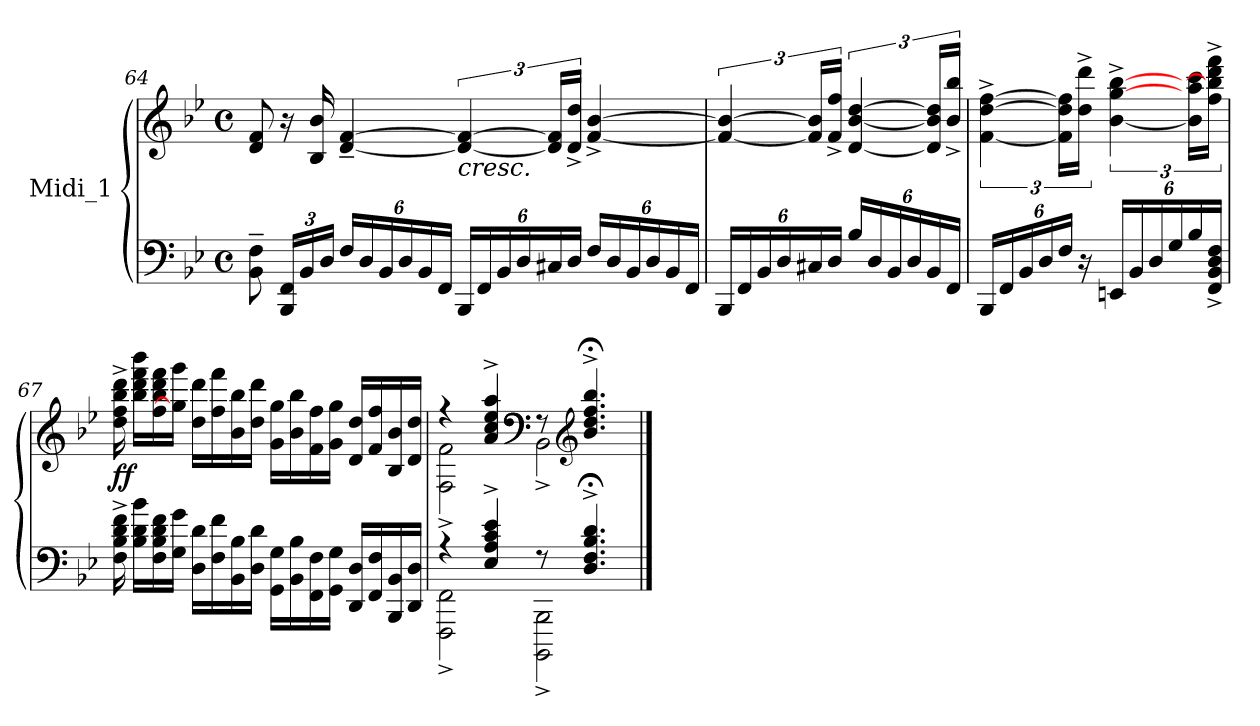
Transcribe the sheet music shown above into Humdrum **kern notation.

**kern	**kern	**dynam
*part1	*part1	*part1
*staff2	*staff1	*staff1/2
*I"Midi_1	*	*
!!LO:LB:g=z
*clefF4	*clefG2	*
*k[b-e-]	*k[b-e-]	*
*B-:	*B-:	*
*M4/4	*M4/4	*
*met(c)	*met(c)	*
=64	=64	=64
8BB-\~ 8F\~	8d/ 8f/	.
*Xbrackettup	*	*
24BBB-/ 24FF/LL	16r	.
24BB-/	.	.
.	16B-i/ 16b-/	.
24D/JJ	.	.
24F/LL	[4d/~ [4f/~	.
24D/	.	.
24BB-/	.	.
24D/	.	.
24BB-/	.	.
24FF/JJ	.	.
!	!LO:TX:b:i:t=cresc.	!
24BBB-/LL	6d/_ 6f/_	.
24FF/	.	.
24BB-/	.	.
24D/	.	.
24C#X/	24d/] 24f/]LL	.
24D/JJ	24d/^ 24dd/^JJ	.
24F/LL	[4f/^ [4b-/^	.
24D/	.	.
24BB-/	.	.
24D/	.	.
24BB-/	.	.
24FF/JJ	.	.
=65	=65	=65
24BBB-/LL	6f/_ 6b-/_	.
24FF/	.	.
24BB-/	.	.
24D/	.	.
24C#X/	24f/] 24b-/]LL	.
24D/JJ	24f/^ 24ff/^JJ	.
24B-/LL	[6d/ [6b-/ [6dd/	.
24D/	.	.
24BB-/	.	.
24D/	.	.
24BB-/	24d/] 24b-/] 24dd/]LL	.
24FF/JJ	24b-/^ 24bb-/^JJ	.
!!LO:LB:g=z
=66	=66	=66
24BBB-/LL	[6f\^ [6dd\^ [6ff\^	.
24FF/	.	.
24BB-/	.	.
*brackettup	*	*
24D/	.	.
24F/JJ	24f\] 24dd\] 24ff\]LL	.
24r	24dd\^ 24ddd\^JJ	.
*Xbrackettup	*	*
24EEn/LL	[6b-\^ [6gg\^ [6bb-\^	.
24BB-/	.	.
24D/	.	.
24G/	.	.
*	*Xbrackettup	*
24B-/	24b-\] 24aa\ 24ccc\LL	.
24FF/^ 24BB-/^ 24D/^ 24F/^JJ	24ff\^ 24bb-\]^ 24ddd\^ 24fff\^JJ	.
=67	=67	=67
!	!	!LO:DY:b
16F\^ 16B-\^ 16d\^ 16f\^	16dd\^ 16ff\^ 16bb-\^ 16ddd\^	ff
16B-\ 16d\ 16b-\LL	16bb-\ 16ddd\ 16fff\ 16bbb-\LL	.
16F\ 16B-\ 16d\ 16f\	16ff\ 16bb-\ 16ddd\ 16fff\	.
16G\ 16g\JJ	16gg\] 16ggg\JJ	.
16D\ 16d\LL	16dd\ 16ddd\LL	.
16F\ 16f\	16ff\ 16fff\	.
16BB-\ 16B-\	16b-\ 16bb-\	.
16D\ 16d\JJ	16dd\ 16ddd\JJ	.
16GG\ 16G\LL	16g\ 16gg\LL	.
16BB-\ 16B-\	16b-\ 16bb-\	.
16FF\ 16F\	16f\ 16ff\	.
16GG\ 16G\JJ	16g\ 16gg\JJ	.
16DD/ 16D/LL	16d/ 16dd/LL	.
16FF/ 16F/	16f/ 16ff/	.
16BBB-/ 16BB-/	16B-/ 16b-/	.
16DD/ 16D/JJ	16d/ 16dd/JJ	.
=68	=68	=68
*^	*^	*
4r	2FFF\^ 2FF\^	4r	2F\^ 2f\^	.
4E-/^ 4A/^ 4c/^ 4e-/^	.	4a/^ 4cc/^ 4ee-/^ 4aa/^	.	.
*	*	*clefF4	*	*
8r	2BBBB-\^ 2BBB-\^	8r	2BB-^\	.
*	*	*clefG2	*	*
4.D/;<^ 4.F/;<^ 4.B-/;<^ 4.d/;<^	.	4.b-/;<^ 4.dd/;<^ 4.ff/;<^ 4.bb-/;<^	.	.
*v	*v	*	*	*
*	*v	*v	*
==	==	==
*-	*-	*-
